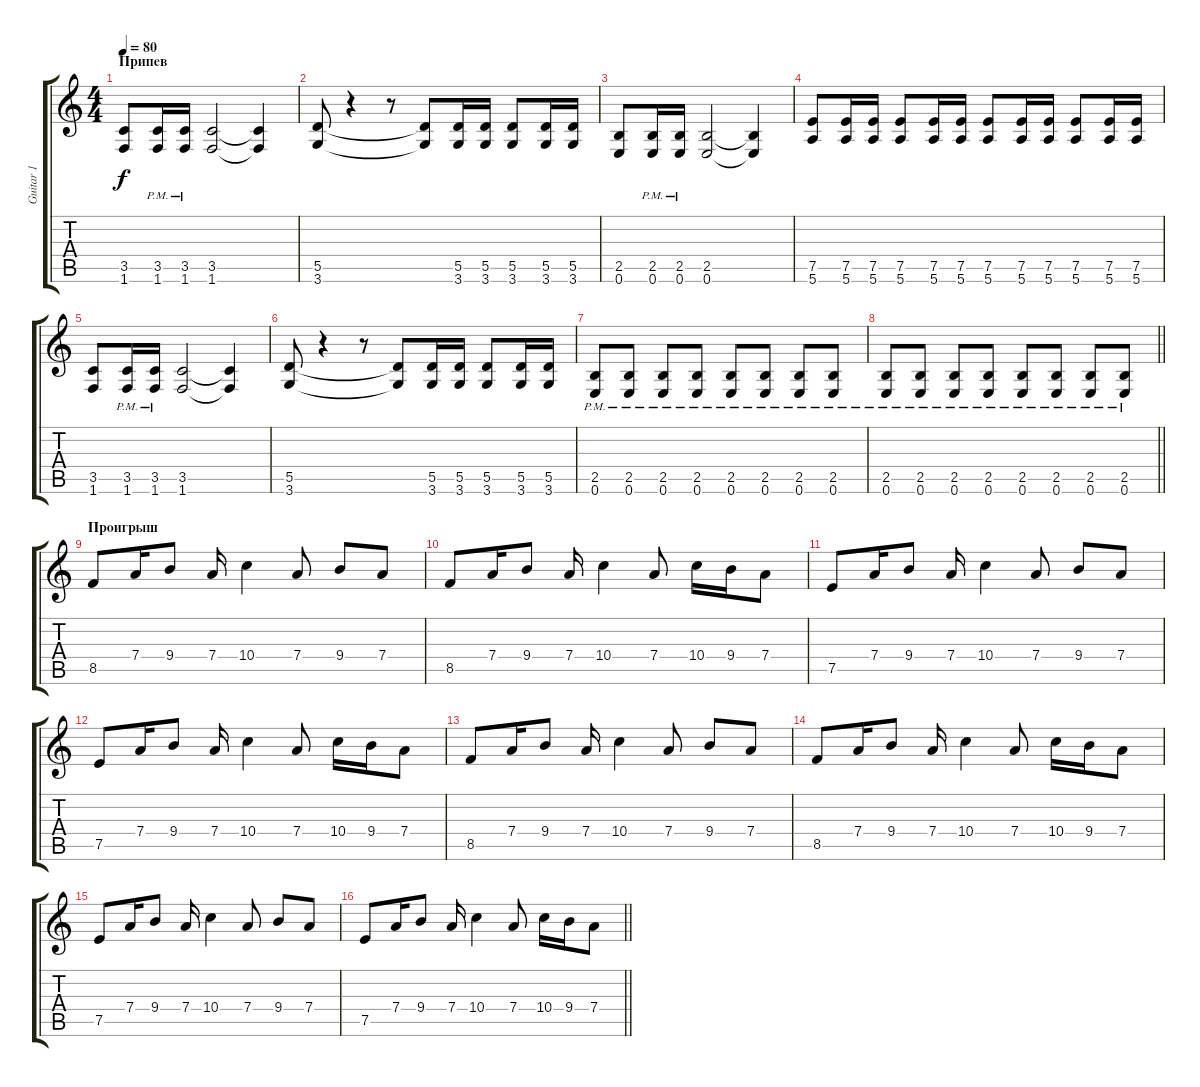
\track ("Guitar 1" "Guitar 1") {instrument electricguitarclean}
\staff {score tabs}
\tuning (E4 B3 G3 D3 A2 E2) {hide}
\ts (4 4)
\section ("" "Припев")
\tempo 80
\clef g2
\ks c
(3.5 1.6).8{dy f} (3.5{pm} 1.6{pm}).16 (3.5{pm} 1.6{pm}).16 (3.5 1.6).2 (3.5{t} 1.6{t}).4 |
(5.5 3.6).8 r.4 r.8 (5.5{t} 3.6{t}).8 (5.5 3.6).16 (5.5 3.6).16 (5.5 3.6).8 (5.5 3.6).16 (5.5 3.6).16 |
(2.5 0.6).8 (2.5{pm} 0.6{pm}).16 (2.5{pm} 0.6{pm}).16 (2.5 0.6).2 (2.5{t} 0.6{t}).4 |
(7.5 5.6).8 (7.5 5.6).16 (7.5 5.6).16 (7.5 5.6).8 (7.5 5.6).16 (7.5 5.6).16 (7.5 5.6).8 (7.5 5.6).16 (7.5 5.6).16 (7.5 5.6).8 (7.5 5.6).16 (7.5 5.6).16 |
(3.5 1.6).8 (3.5{pm} 1.6{pm}).16 (3.5{pm} 1.6{pm}).16 (3.5 1.6).2 (3.5{t} 1.6{t}).4 |
(5.5 3.6).8 r.4 r.8 (5.5{t} 3.6{t}).8 (5.5 3.6).16 (5.5 3.6).16 (5.5 3.6).8 (5.5 3.6).16 (5.5 3.6).16 |
(2.5{pm} 0.6{pm}).8 (2.5{pm} 0.6{pm}).8 (2.5{pm} 0.6{pm}).8 (2.5{pm} 0.6{pm}).8 (2.5{pm} 0.6{pm}).8 (2.5{pm} 0.6{pm}).8 (2.5{pm} 0.6{pm}).8 (2.5{pm} 0.6{pm}).8 |
\barLineRight lightlight
(2.5{pm} 0.6{pm}).8 (2.5{pm} 0.6{pm}).8 (2.5{pm} 0.6{pm}).8 (2.5{pm} 0.6{pm}).8 (2.5{pm} 0.6{pm}).8 (2.5{pm} 0.6{pm}).8 (2.5{pm} 0.6{pm}).8 (2.5{pm} 0.6{pm}).8 |
\section ("" "Проигрыш")
8.5.8{instrument distortionguitar} 7.4.16 9.4.8 7.4.16 10.4.4 7.4.8 9.4.8 7.4.8 |
8.5.8 7.4.16 9.4.8 7.4.16 10.4.4 7.4.8 10.4.16 9.4.16 7.4.8 |
7.5.8 7.4.16 9.4.8 7.4.16 10.4.4 7.4.8 9.4.8 7.4.8 |
7.5.8 7.4.16 9.4.8 7.4.16 10.4.4 7.4.8 10.4.16 9.4.16 7.4.8 |
8.5.8 7.4.16 9.4.8 7.4.16 10.4.4 7.4.8 9.4.8 7.4.8 |
8.5.8 7.4.16 9.4.8 7.4.16 10.4.4 7.4.8 10.4.16 9.4.16 7.4.8 |
7.5.8 7.4.16 9.4.8 7.4.16 10.4.4 7.4.8 9.4.8 7.4.8 |
\barLineRight lightlight
7.5.8 7.4.16 9.4.8 7.4.16 10.4.4 7.4.8 10.4.16 9.4.16 7.4.8
